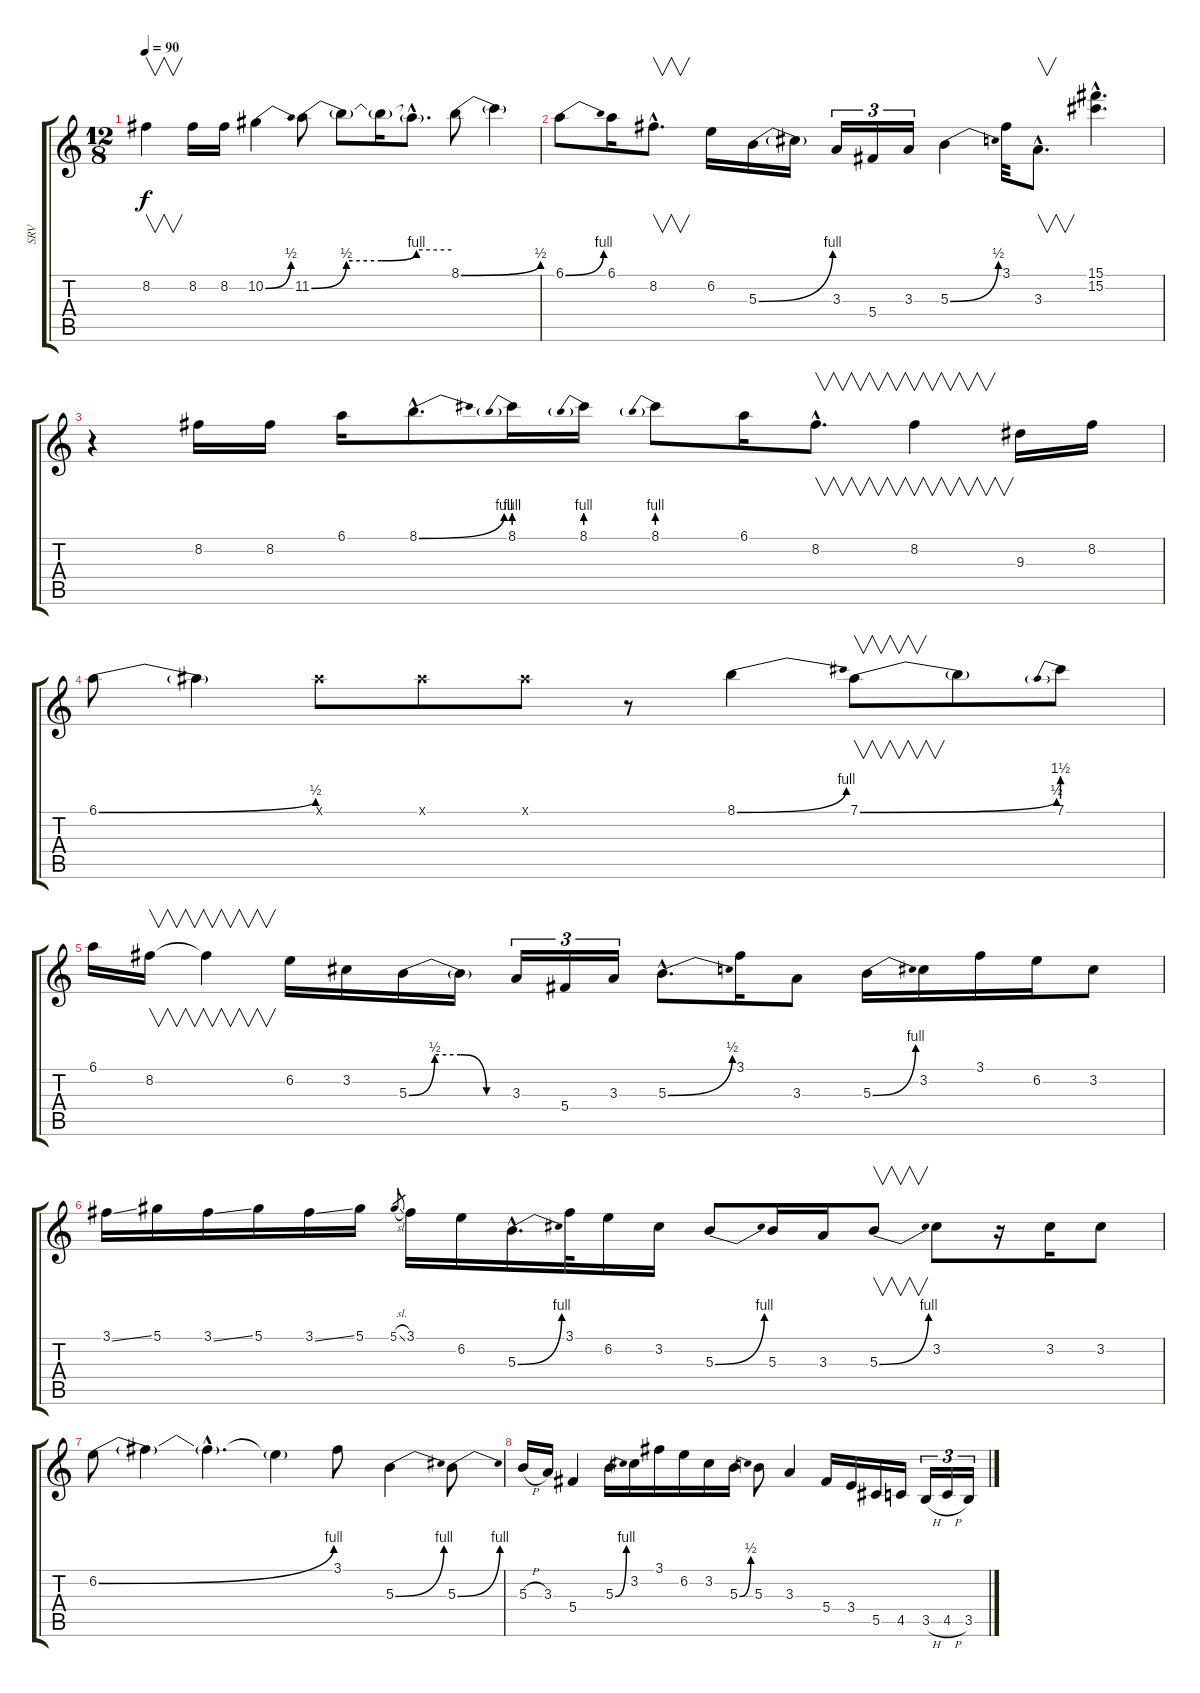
\track ("SRV" "SRV") {instrument overdrivenguitar}
\staff {score tabs}
\tuning (Eb4 Bb3 Gb3 Db3 Ab2 Eb2) {hide}
\ts (12 8)
\tempo 90
\clef g2
\ks c
8.2.4{v dy f} 8.2.16 8.2.16 10.2{be (bend 0 0 60 2)}.4 11.2{be (custom 0 0 15 2 30 2 45 4 60 4)}.8 11.2{t}.8 11.2{t}.16 11.2{hac t}.8{d} 8.1{be (bend 0 0 60 2)}.8 8.1{t}.4 |
6.1{be (bend 0 0 60 4)}.8 6.1.16 8.2{hac}.8{v d} 6.2.16 5.3{be (bend 0 0 60 4)}.16 5.3{t}.16 3.3.16{tu (3 2)} 5.4.16{tu (3 2)} 3.3.16{tu (3 2)} 5.3{be (bend 0 0 60 2)}.4 3.1.32 3.3{hac}.8{v d} (15.1{hac} 15.2{hac}).4{d} |
r.4 8.2.16 8.2.16 6.1.16 8.1{be (bend 0 0 60 4) hac}.8{d} 8.1{be (prebend 0 4 60 4)}.16 8.1{be (prebend 0 4 60 4)}.16 8.1{be (prebend 0 4 60 4)}.8 6.1.16 8.2{hac}.8{v d} 8.2.4{v} 9.3.16 8.2.16 |
6.1{be (bend 0 0 60 2)}.8 6.1{t}.4 7.1{x}.8 7.1{x}.8 7.1{x}.8 r.8 8.1{be (bend 0 0 60 4)}.4 7.1{be (bend 0 0 60 2)}.8{v} 7.1{t}.8 7.1{be (prebend 0 6 60 6)}.8 |
6.1.16 8.2.16{v} 8.2{t}.4{v} 6.2.16 3.2.16 5.3{be (custom 0 0 15 2 30 2 45 0 60 0)}.16 5.3{t}.16 3.3.16{tu (3 2)} 5.4.16{tu (3 2)} 3.3.16{tu (3 2)} 5.3{be (bend 0 0 60 2) hac}.8{d} 3.1.16 3.3.8 5.3{be (bend 0 0 60 4)}.16 3.2.16 3.1.16 6.2.16 3.2.8 |
3.1{ss}.16 5.1.16 3.1{ss}.16 5.1.16 3.1{ss}.16 5.1.16 5.1{sl}.8{gr} 3.1.16 6.2.16 5.3{be (bend 0 0 60 4) hac}.16{d} 3.1.32 6.2.16 3.2.16 5.3{be (bend 0 0 60 4)}.8 5.3.16 3.3.16 5.3{be (bend 0 0 60 4)}.8{v} 3.2.8 r.16 3.2.16 3.2.8 |
6.2{be (bend 0 0 60 4)}.8 6.2{t}.4 6.2{hac t}.4{d} 6.2{t}.4 3.1.8 5.3{be (bend 0 0 60 4)}.4 5.3{be (bend 0 0 60 4)}.8 |
5.3{h}.16 3.3.16 5.4.4 5.3{be (bend 0 0 60 4)}.16 3.2.16 3.1.16 6.2.16 3.2.16 5.3{be (bend 0 0 60 2)}.16 5.3.8 3.3.4 5.4.16 3.4.16 5.5.16 4.5.16 3.5{h}.16{tu (3 2)} 4.5{h}.16{tu (3 2)} 3.5.16{tu (3 2)}
